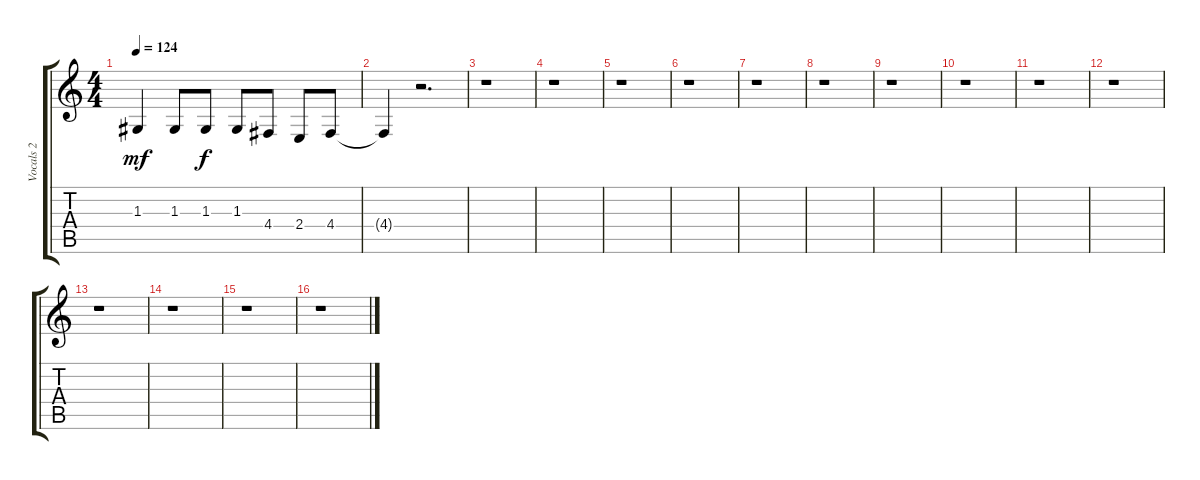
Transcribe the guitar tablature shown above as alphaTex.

\track ("Vocals 2" "Vocals 2") {instrument synthvoice}
\staff {score tabs}
\tuning (E4 B3 G3 D3 A2 E2) {hide}
\ts (4 4)
\tempo 124
\clef g2
\ks c
1.3.4{dy mf} 1.3.8 1.3.8{dy f} 1.3.8 4.4.8 2.4.8 4.4.8 |
4.4{t}.4 r.2{d} |
r.1 |
r.1 |
r.1 |
r.1 |
r.1 |
r.1 |
r.1 |
r.1 |
r.1 |
r.1 |
r.1 |
r.1 |
r.1 |
r.1
